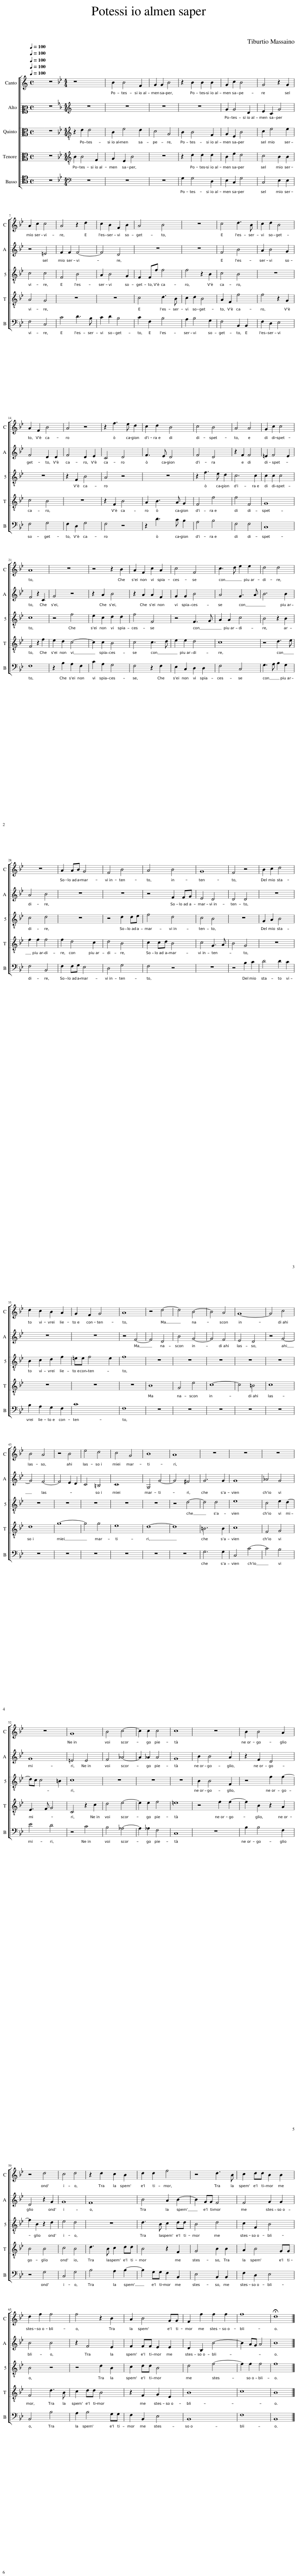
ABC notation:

X:1
%%score [ 1 2 [ 3 4 ] 5 ]
L:1/8
Q:1/4=100
M:4/4
I:linebreak $
K:C
V:1 treble
V:2 alto2
V:3 alto
V:4 alto
V:5 tenor
V:1
 x8 | z8 |[K:Bb][M:4/4] z8 | B2 B4 F2 | G2 G2 B4 | %5
 z2 B2 B2 B2 | G2 c2 B4 | G4 z2 G2 |$ A2 c2 c4 | A4 z2 d2 | %10
 c2 B2 F2 B2 | A4 B4 | z8 | c4 d3 B | c2 d2 B4 |$ %15
 A2 F2 B4 | A4 z4 | z2 f3 e d2 | c2 d2 B4 | c4 B4 | %20
 A4 A4 | G2 c2 c4 |$ A8 | z8 | z4 z2 B2 | %25
 A2 F2 c2 A2 | c4 F4 | c3 d e2 e2 | d4 d4 |$ z8 | %30
 A2 AB G4 | F4 B4 | A4 B4 | G8 | F4 z4 | %35
 B2 c2 d4 |$ d2 c2 B2 A2 | G2 F2 G4 | A8 | z4 d4- | %40
 d4 B4- | B4 A4 | G8- | G4 c4 |$ B4 A4 | %45
 z4 B4 | e4 d4 | c4 G4 | B8 | A8 | %50
 z8 | z8 | z8 |$ z8 | G8 | %55
 B4 c4- | c2 c2 c4 | c8 | z8 | B2 B4 A2 |$ %60
 z4 d4 | c4 d4 | z2 d2 c2 B2 | d2 d2 f4 | z4 d3 B | %65
 c2 dd B2 B2 |$ d2 f2 f4 | f4 z2 B2 | A2 B4 GG | F2 f2 f2 f2 | %70
 f8 | !fermata!d8 |] %72
V:2
 x8 | z8 |[K:Bb][M:4/4][K:treble] z8 | z8 | z8 | %5
 z8 | G2 G4 D2 | E2 C2 G4 |$ z4 =E4 | F2 F2 F4- | %10
 F4 D4 | z8 | z8 | F4 B4 | A2 B4 G2 |$ %15
 F4 D2 D2 | F4 D2 E2 | C4 D4 | F3 E D4 | F4 D4 | %20
 z2 F2 F4 | =E2 F4 E2 |$ F4 z2 C2 | G4 z4 | z2 A2 B4 | %25
 z2 A2 A2 F2 | G2 G2 B4 | A4 G3 A | B6 B2 |$ A4 B4 | %30
 z8 | z8 | z4 F2 FG | E4 D4 | D4 D4 | %35
 z8 |$ z8 | z8 | z4 F4- | F4 D4 | %40
 B4 G4- | G4 F4 | E4 D4 | z4 G4- |$ G4 F4- | %45
 F4 E2 D2 | C4 =B,4 | C8 | G,4 G4- | G4 ^F4 | %50
 G6 G2 | G8 | _A4 G4 |$ G8 | =E4 E4 | %55
 F4 _A4- | A2 _A2 A4 | G8 | B2 B4 A2 | z2 F2 D4 |$ %60
 D4 z2 G2 | G8 | F8 | B4 A2 B2- | B2 GG F4 | %65
 F4 G2 G2 |$ B4 B4 | z2 F4 E2 | F2 FF E2 E2 | D2 B,2 B4- | %70
 B2 AG A4 | B8 |] %72
V:3
 x8 | z8 |[K:Bb][M:4/4][K:treble-8] z2 d2 d4 | B2 e4 d2 | c4 G4 | %5
 B2 B4 F2 | G2 E2 B4 | c2 e4 e2 |$ c4 c4 | F4 B4 | %10
 A2 B4 G2 | F2 Ff f4 | f4 z2 B2 | c4 B4 | z8 |$ %15
 z8 | z2 F2 B4 | A4 z4 | z8 | z2 f3 e d2 | %20
 c6 c2 | c2 c2 c4 |$ c8 | z4 f4 | e2 c2 d2 d2 | %25
 f4 F4 | z4 F3 G | A2 A2 c4 | B4 z2 B2 |$ c4 d4 | %30
 z8 | z4 d2 de | f4 d4 | c4 B4 | z8 | %35
 G2 A2 B4 |$ B2 c2 d2 f2 | =ee f4 e2 | f8 | z8 | %40
 z8 | z8 | z8 | z8 |$ z8 | %45
 z8 | z8 | z8 | z8 | z4 d4- | %50
 d4 d4 | e8 | c4 e2 d2- |$ dc c4 =B2 | c8 | %55
 z8 | z8 | z8 | B2 B4 F2 | z4 f2 f2- |$ %60
 f2 B2 z2 d2 | e4 d4 | z8 | d3 B c2 dd | B4 d4 | %65
 c2 F2 B4 |$ B4 z4 | z4 d2 B2 | c2 dd B4 | d4 f4- | %70
 f2 f2 f4 | f8 |] %72
V:4
 x8 | z8 |[K:Bb][M:4/4][K:treble-8] B2 B4 F2 | G2 E2 B4 | z8 | %5
 z2 d2 d2 d2 | B2 e2 d4 | c4 B2 B2 |$ A4 G4 | z8 | %10
 z8 | c4 d3 B | c2 d2 B4 | A2 F2 f4 | f4 z2 G2 |$ %15
 c4 B4 | z8 | z2 F2 B4 | A2 B3 A G2 | F4 f4 | %20
 f4 F4 | G8 |$ F4 z2 f2 | e2 d2 c4- | c2 c2 B4 | %25
 c4 c3 d | e2 e2 d4 | c8 | z4 d3 e |$ f2 f2 f4 | %30
 f2 d4 c2 | d4 B4 | c2 cd B4 | c4 G3 A | B4 G4 | %35
 z8 |$ z8 | z8 | z8 | B8 | %40
 G4 e4 | c8- | c4 =B4 | c8 |$ d8 | %45
 g8- | g4 g4 | e8 | d8- | d8 | %50
 =B6 B2 | c8 | F4 G4 |$ E3 F G4 | C4 z2 c2 | %55
 d4 e4- | e2 e2 f4 | =e8 | z4 f2 f2- | f2 B2 z2 A2 |$ %60
 B4 B4 | c4 B4 | d3 B c2 dd | B4 z2 F2 | G4 B2 B2 | %65
 A2 B4 GG |$ F4 d3 B | c2 dd B4 | z2 F2 G2 E2 | B8 | %70
 c8 | B8 |] %72
V:5
 x8 | z8 |[K:Bb][M:4/4][K:bass] z8 | z8 | z8 | %5
 G,2 G,4 D,2 | E,2 C,2 G,4 | C,4 E,2 E,2 |$ F,4 C,4 | C4 D3 B, | %10
 C2 D2 B,4 | C2 F,2 B,4 | A,2 B,4 G,2 | F,4 B,,2 B,,2 | F,2 D,2 E,4 |$ %15
 F,4 G,4 | F,2 D,2 G,4 | F,4 z4 | z2 D3 C B,2 | A,4 B,4 | %20
 F,4 F,4 | C,8 |$ F,8 | z2 B,2 A,2 F,2 | C2 A,2 G,4 | %25
 F,4 z2 F,2 | E,2 C,2 D,2 D,2 | F,4 C,4 | G,3 A, B,2 G,2 |$ F,4 B,,4 | %30
 F,2 F,G, E,4 | D,4 G,4 | F,4 z4 | z8 | z4 B,2 C2 | %35
 D4 D2 C2 |$ B,2 A,2 G,2 F,2 | C8 | F,8 | z8 | %40
 z8 | z8 | z8 | z8 |$ z8 | %45
 z8 | z8 | z8 | z8 | z8 | %50
 G,6 G,2 | C,4 C4- | C4 B,4 |$ E4 D4 | z4 C4 | %55
 B,4 _A,4- | A,2 _A,2 F,4 | C,8 | z8 | B,2 B,4 F,2 |$ %60
 z4 G,4 | C,4 G,4 | B,4 A,2 B,2- | B,2 G,G, F,2 B,,2 | E,4 B,,2 B,,2 | %65
 F,2 D,2 E,4 |$ B,,4 B,4 | A,2 B,4 G,G, | F,2 B,,2 E,4 | B,,8 | %70
 F,8 | B,,8 |] %72
